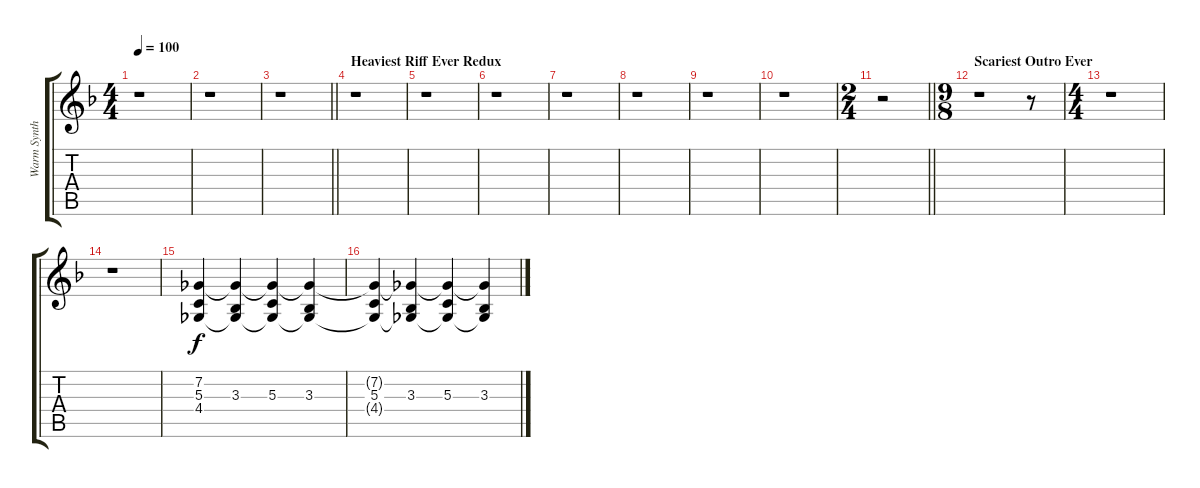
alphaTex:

\track ("Warm Synth + Flute" "Warm Synth") {instrument pad2warm}
\staff {score tabs}
\tuning (E4 B3 G3 D3 A2 E2) {hide}
\ts (4 4)
\tempo 100
\clef g2
\ks dminor
r.1{dy f} |
r.1 |
\barLineRight lightlight
r.1 |
\section ("" "Heaviest Riff Ever Redux")
r.1 |
r.1 |
r.1 |
r.1 |
r.1 |
r.1 |
r.1 |
\ts (2 4)
\barLineRight lightlight
r.2 |
\ts (9 8)
\section ("" "Scariest Outro Ever")
r.1 r.8 |
\ts (4 4)
r.1 |
r.1 |
(7.2 5.3 4.4).4{volume 16 instrument pad2warm} (7.2{t} 3.3 4.4{t}).4 (7.2{t} 5.3 4.4{t}).4 (7.2{t} 3.3 4.4{t}).4 |
(7.2{t} 5.3 4.4{t}).4{volume 0} (7.2{t} 3.3 4.4{t}).4 (7.2{t} 5.3 4.4{t}).4 (7.2{t} 3.3 4.4{t}).4
